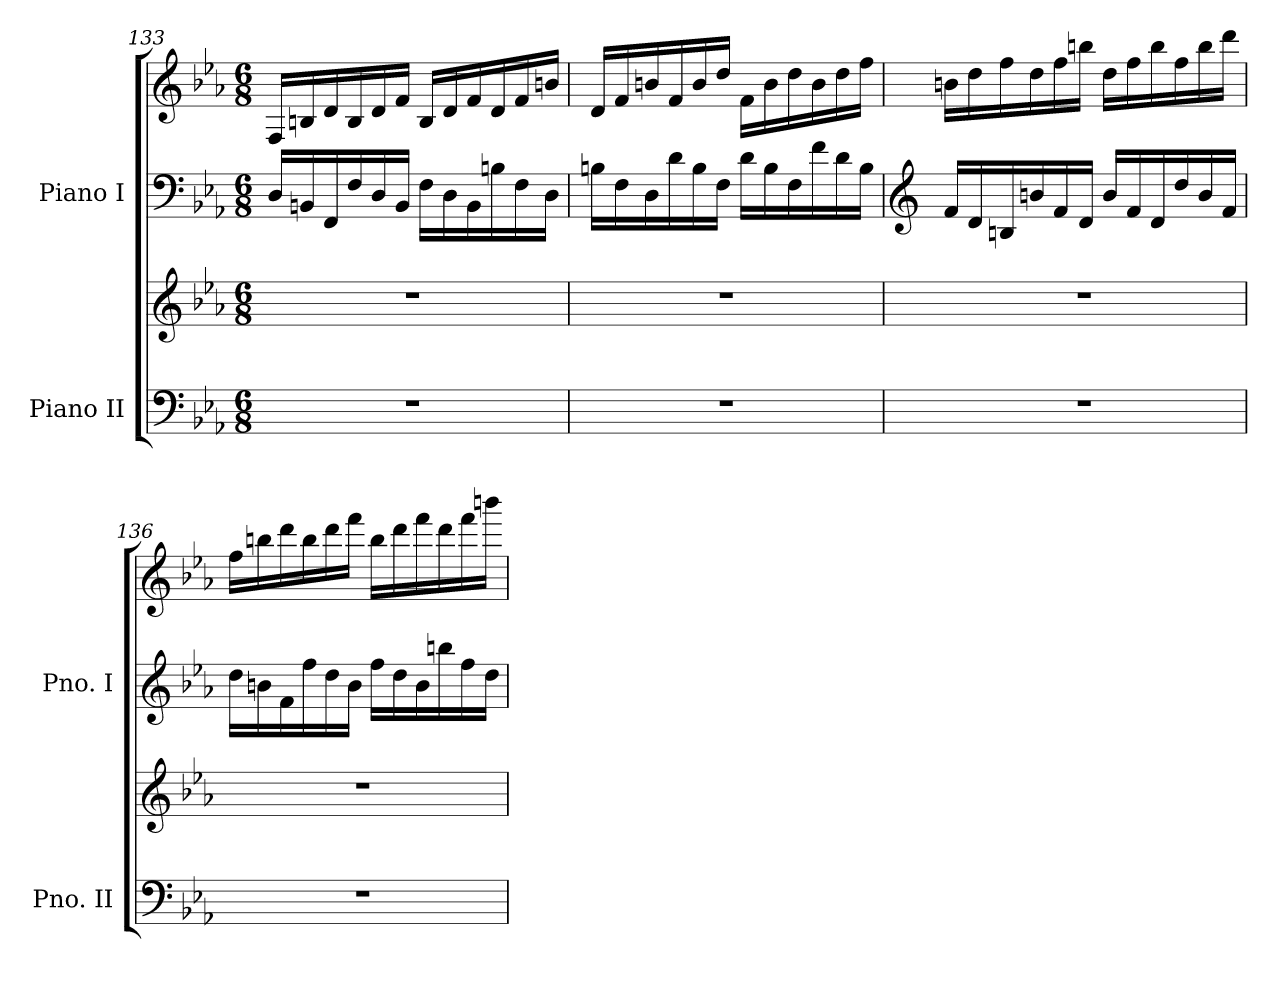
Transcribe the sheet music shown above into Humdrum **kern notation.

**kern	**kern	**kern	**kern
*part2	*part2	*part1	*part1
*staff4	*staff3	*staff2	*staff1
*I"Piano II	*	*I"Piano I	*
*I'Pno. II	*	*I'Pno. I	*
*clefF4	*clefG2	*clefF4	*clefG2
*k[b-e-a-]	*k[b-e-a-]	*k[b-e-a-]	*k[b-e-a-]
*M6/8	*M6/8	*M6/8	*M6/8
=133	=133	=133	=133
2.r	2.r	16D/LL	16F/LL
.	.	16BBn/	16Bn/
.	.	16FF/	16d/
.	.	16F/	16B/
.	.	16D/	16d/
.	.	16BB/JJ	16f/JJ
.	.	16F\LL	16B/LL
.	.	16D\	16d/
.	.	16BB\	16f/
.	.	16Bn\	16d/
.	.	16F\	16f/
.	.	16D\JJ	16bn/JJ
=134	=134	=134	=134
2.r	2.r	16Bn\LL	16d/LL
.	.	16F\	16f/
.	.	16D\	16bn/
.	.	16d\	16f/
.	.	16B\	16b/
.	.	16F\JJ	16dd/JJ
.	.	16d\LL	16f\LL
.	.	16B\	16b\
.	.	16F\	16dd\
.	.	16f\	16b\
.	.	16d\	16dd\
.	.	16B\JJ	16ff\JJ
=135	=135	=135	=135
*	*	*clefG2	*
2.r	2.r	16f/LL	16bn\LL
.	.	16d/	16dd\
.	.	16Bn/	16ff\
.	.	16bn/	16dd\
.	.	16f/	16ff\
.	.	16d/JJ	16bbn\JJ
.	.	16b/LL	16dd\LL
.	.	16f/	16ff\
.	.	16d/	16bb\
.	.	16dd/	16ff\
.	.	16b/	16bb\
.	.	16f/JJ	16ddd\JJ
!!LO:LB:g=z
=136	=136	=136	=136
2.r	2.r	16dd\LL	16ff\LL
.	.	16bn\	16bbn\
.	.	16f\	16ddd\
.	.	16ff\	16bb\
.	.	16dd\	16ddd\
.	.	16b\JJ	16fff\JJ
.	.	16ff\LL	16bb\LL
.	.	16dd\	16ddd\
.	.	16b\	16fff\
.	.	16bbn\	16ddd\
.	.	16ff\	16fff\
.	.	16dd\JJ	16bbbn\JJ
=	=	=	=
*-	*-	*-	*-
